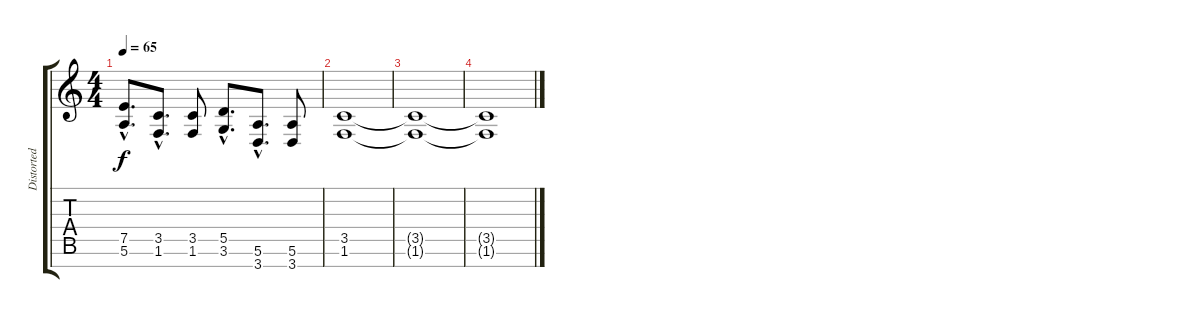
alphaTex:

\track ("Distorted Guitar III" "Distorted ") {instrument distortionguitar}
\staff {score tabs}
\tuning (E4 B3 G3 D3 A2 E2 B1) {hide}
\ts (4 4)
\tempo 65
\clef g2
\ks c
(7.5{hac} 5.6{hac}).8{d dy f} (3.5{hac} 1.6{hac}).8{d} (3.5 1.6).8 (5.5{hac} 3.6{hac}).8{d} (5.6{hac} 3.7).8{d} (5.6 3.7).8 |
(3.5 1.6).1 |
(3.5{t} 1.6{t}).1{volume 0} |
(3.5{t} 1.6{t}).1
